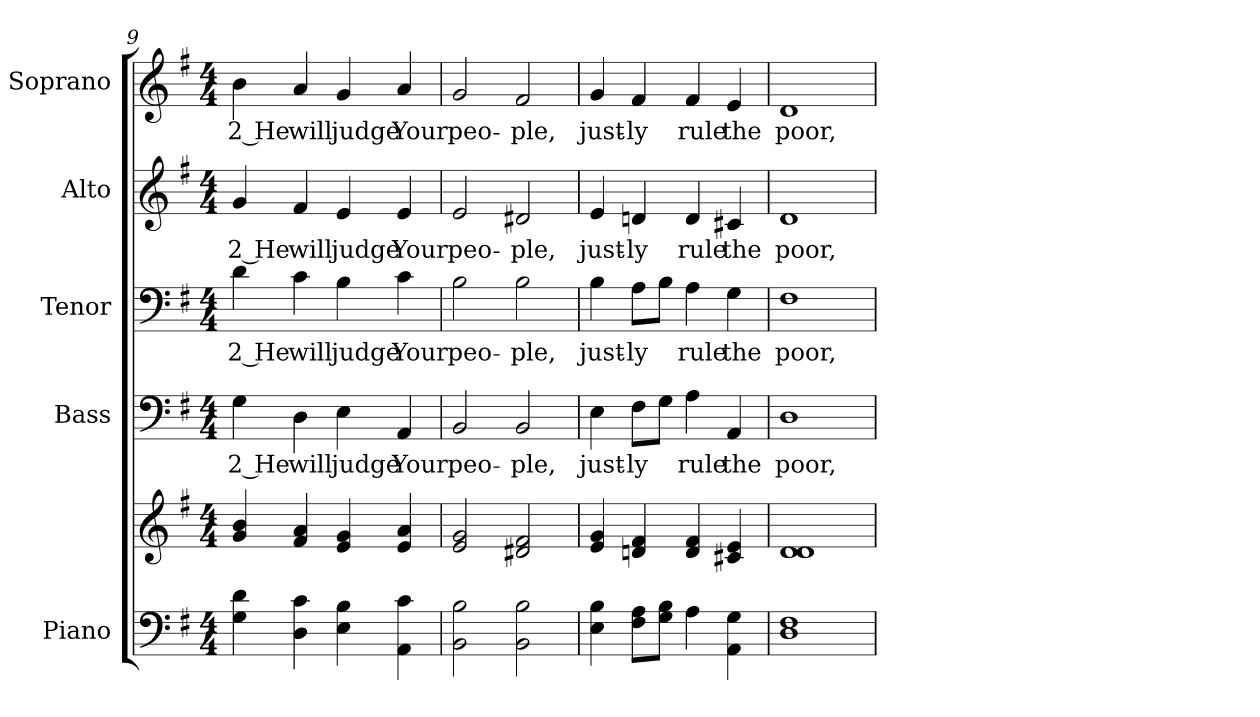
**kern	**kern	**kern	**text	**kern	**text	**kern	**text	**kern	**text
*part5	*part5	*part4	*part4	*part3	*part3	*part2	*part2	*part1	*part1
*staff6	*staff5	*staff4	*staff4	*staff3	*staff3	*staff2	*staff2	*staff1	*staff1
*I"Piano	*	*I"Bass	*	*I"Tenor	*	*I"Alto	*	*I"Soprano	*
*I'Pno.	*	*I'B.	*	*I'T.	*	*I'A.	*	*I'S.	*
!!LO:PB:g=z
*clefF4	*clefG2	*clefF4	*	*clefF4	*	*clefG2	*	*clefG2	*
*k[f#]	*k[f#]	*k[f#]	*	*k[f#]	*	*k[f#]	*	*k[f#]	*
*G:	*G:	*G:	*	*G:	*	*G:	*	*G:	*
*M4/4	*M4/4	*M4/4	*	*M4/4	*	*M4/4	*	*M4/4	*
=9	=9	=9	=9	=9	=9	=9	=9	=9	=9
!	!	!	!LO:LY:b:color=#000000	!	!	!	!	!	!
!	!	!	!	!	!LO:LY:b:color=#000000	!	!	!	!
!	!	!	!	!	!	!	!LO:LY:b:color=#000000	!	!
!	!	!	!	!	!	!	!	!	!LO:LY:b:color=#000000
4Gi\ 4di	4gi/ 4bi	4Gi\	2 He	4di\	2 He	4gi/	2 He	4bi\	2 He
!	!	!	!LO:LY:b:color=#000000	!	!	!	!	!	!
!	!	!	!	!	!LO:LY:b:color=#000000	!	!	!	!
!	!	!	!	!	!	!	!LO:LY:b:color=#000000	!	!
!	!	!	!	!	!	!	!	!	!LO:LY:b:color=#000000
4Di\ 4ci	4f#i/ 4ai	4Di\	will	4ci\	will	4f#i/	will	4ai/	will
!	!	!	!LO:LY:b:color=#000000	!	!	!	!	!	!
!	!	!	!	!	!LO:LY:b:color=#000000	!	!	!	!
!	!	!	!	!	!	!	!LO:LY:b:color=#000000	!	!
!	!	!	!	!	!	!	!	!	!LO:LY:b:color=#000000
4Ei\ 4Bi	4ei/ 4gi	4Ei\	judge	4Bi\	judge	4ei/	judge	4gi/	judge
!	!	!	!LO:LY:b:color=#000000	!	!	!	!	!	!
!	!	!	!	!	!LO:LY:b:color=#000000	!	!	!	!
!	!	!	!	!	!	!	!LO:LY:b:color=#000000	!	!
!	!	!	!	!	!	!	!	!	!LO:LY:b:color=#000000
4AAi\ 4ci	4ei/ 4ai	4AAi/	Your	4ci\	Your	4ei/	Your	4ai/	Your
=10	=10	=10	=10	=10	=10	=10	=10	=10	=10
!	!	!	!LO:LY:b:color=#000000	!	!	!	!	!	!
!	!	!	!	!	!LO:LY:b:color=#000000	!	!	!	!
!	!	!	!	!	!	!	!LO:LY:b:color=#000000	!	!
!	!	!	!	!	!	!	!	!	!LO:LY:b:color=#000000
2BBi\ 2Bi	2ei/ 2gi	2BBi/	peo-	2Bi\	peo-	2ei/	peo-	2gi/	peo-
!	!	!	!LO:LY:b:color=#000000	!	!	!	!	!	!
!	!	!	!	!	!LO:LY:b:color=#000000	!	!	!	!
!	!	!	!	!	!	!	!LO:LY:b:color=#000000	!	!
!	!	!	!	!	!	!	!	!	!LO:LY:b:color=#000000
2BBi\ 2Bi	2d#Xi/ 2f#i	2BBi/	-ple,	2Bi\	-ple,	2d#Xi/	-ple,	2f#i/	-ple,
=11	=11	=11	=11	=11	=11	=11	=11	=11	=11
!	!	!	!LO:LY:b:color=#000000	!	!	!	!	!	!
!	!	!	!	!	!LO:LY:b:color=#000000	!	!	!	!
!	!	!	!	!	!	!	!LO:LY:b:color=#000000	!	!
!	!	!	!	!	!	!	!	!	!LO:LY:b:color=#000000
4Ei\ 4Bi	4ei/ 4gi	4Ei\	just-	4Bi\	just-	4ei/	just-	4gi/	just-
!	!	!	!LO:LY:b:color=#000000	!	!	!	!	!	!
!	!	!	!	!	!LO:LY:b:color=#000000	!	!	!	!
!	!	!	!	!	!	!	!LO:LY:b:color=#000000	!	!
!	!	!	!	!	!	!	!	!	!LO:LY:b:color=#000000
8F#i\ 8AiL	4dni/ 4f#i	8F#i\L	-ly	8Ai\L	-ly	4dni/	-ly	4f#i/	-ly
8Gi\ 8BiJ	.	8Gi\J	.	8Bi\J	.	.	.	.	.
!	!	!	!LO:LY:b:color=#000000	!	!	!	!	!	!
!	!	!	!	!	!LO:LY:b:color=#000000	!	!	!	!
!	!	!	!	!	!	!	!LO:LY:b:color=#000000	!	!
!	!	!	!	!	!	!	!	!	!LO:LY:b:color=#000000
4Ai\	4di/ 4f#i	4Ai\	rule	4Ai\	rule	4di/	rule	4f#i/	rule
!	!	!	!LO:LY:b:color=#000000	!	!	!	!	!	!
!	!	!	!	!	!LO:LY:b:color=#000000	!	!	!	!
!	!	!	!	!	!	!	!LO:LY:b:color=#000000	!	!
!	!	!	!	!	!	!	!	!	!LO:LY:b:color=#000000
4AAi\ 4Gi	4c#Xi/ 4ei	4AAi/	the	4Gi\	the	4c#Xi/	the	4ei/	the
=12	=12	=12	=12	=12	=12	=12	=12	=12	=12
!	!	!	!LO:LY:b:color=#000000	!	!	!	!	!	!
!	!	!	!	!	!LO:LY:b:color=#000000	!	!	!	!
!	!	!	!	!	!	!	!LO:LY:b:color=#000000	!	!
!	!	!	!	!	!	!	!	!	!LO:LY:b:color=#000000
1Di 1F#i	1di 1di	1Di	poor,	1F#i	poor,	1di	poor,	1di	poor,
=	=	=	=	=	=	=	=	=	=
*-	*-	*-	*-	*-	*-	*-	*-	*-	*-
